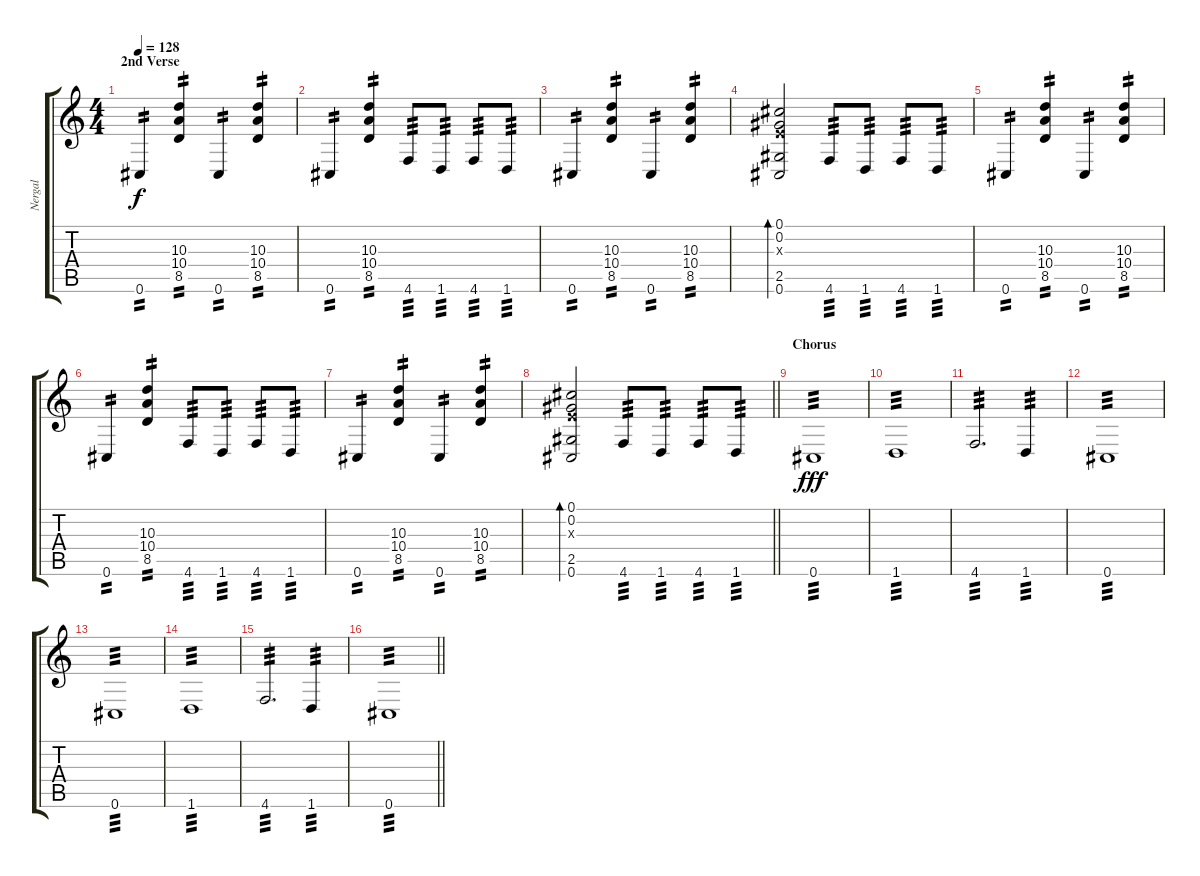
\track ("Nergal " "Nergal ") {instrument distortionguitar}
\staff {score tabs}
\tuning (Db4 Ab3 E3 B2 Gb2 Db2) {hide}
\ts (4 4)
\section ("" "2nd Verse")
\tempo 128
\clef g2
\ks c
0.6.4{tp 2 dy f} (10.3 10.4 8.5).4{tp 2} 0.6.4{tp 2} (10.3 10.4 8.5).4{tp 2} |
0.6.4{tp 2} (10.3 10.4 8.5).4{tp 2} 4.6.8{tp 3} 1.6.8{tp 3} 4.6.8{tp 3} 1.6.8{tp 3} |
0.6.4{tp 2} (10.3 10.4 8.5).4{tp 2} 0.6.4{tp 2} (10.3 10.4 8.5).4{tp 2} |
(0.1 0.2 0.3{x} 2.5 0.6).2{bd 240} 4.6.8{tp 3} 1.6.8{tp 3} 4.6.8{tp 3} 1.6.8{tp 3} |
0.6.4{tp 2} (10.3 10.4 8.5).4{tp 2} 0.6.4{tp 2} (10.3 10.4 8.5).4{tp 2} |
0.6.4{tp 2} (10.3 10.4 8.5).4{tp 2} 4.6.8{tp 3} 1.6.8{tp 3} 4.6.8{tp 3} 1.6.8{tp 3} |
0.6.4{tp 2} (10.3 10.4 8.5).4{tp 2} 0.6.4{tp 2} (10.3 10.4 8.5).4{tp 2} |
\barLineRight lightlight
(0.1 0.2 0.3{x} 2.5 0.6).2{bd 240} 4.6.8{tp 3} 1.6.8{tp 3} 4.6.8{tp 3} 1.6.8{tp 3} |
\section ("" "Chorus")
0.6.1{tp 3 dy fff} |
1.6.1{tp 3} |
4.6.2{d tp 3} 1.6.4{tp 3} |
0.6.1{tp 3} |
0.6.1{tp 3} |
1.6.1{tp 3} |
4.6.2{d tp 3} 1.6.4{tp 3} |
\barLineRight lightlight
0.6.1{tp 3}
